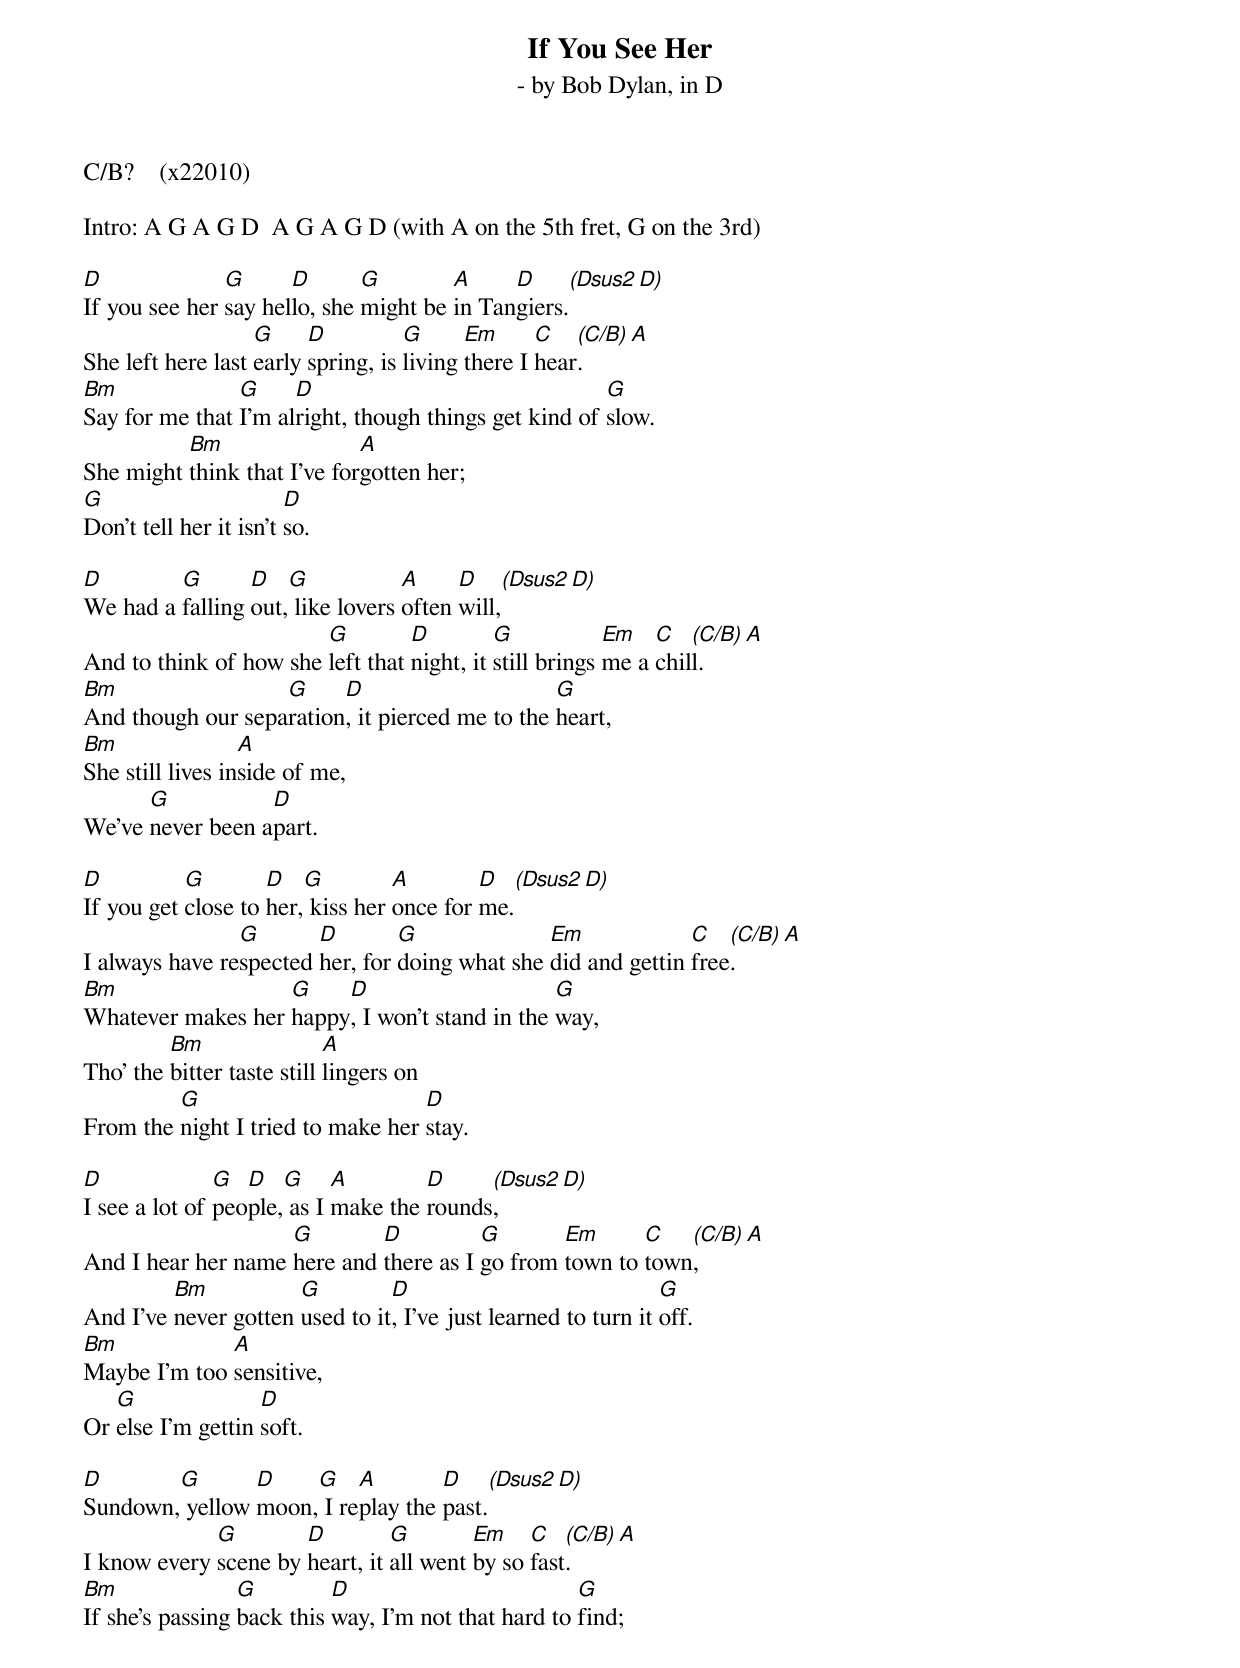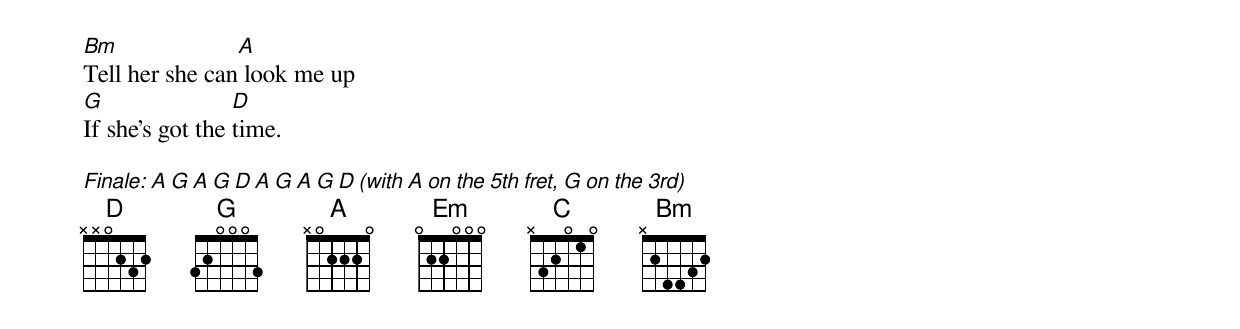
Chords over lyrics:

If You See Her
 - by Bob Dylan, in D

C/B?    (x22010)

Intro: A G A G D  A G A G D (with A on the 5th fret, G on the 3rd)

D              G      D       G        A     D     (Dsus2 D)
If you see her say hello, she might be in Tangiers.
                   G     D          G      Em      C   (C/B) A
She left here last early spring, is living there I hear.
Bm              G     D                                G
Say for me that I'm alright, though things get kind of slow.
          Bm                 A
She might think that I've forgotten her;
G                       D
Don't tell her it isn't so.

D        G       D   G            A     D     (Dsus2 D)
We had a falling out, like lovers often will,
                        G         D         G            Em   C   (C/B) A
And to think of how she left that night, it still brings me a chill.
Bm                 G     D                      G
And though our separation, it pierced me to the heart,
Bm                A
She still lives inside of me,
      G           D
We've never been apart.

D          G        D   G         A        D     (Dsus2 D)
If you get close to her, kiss her once for me.
                G       D        G              Em             C   (C/B) A
I always have respected her, for doing what she did and gettin free.
Bm                 G    D                      G
Whatever makes her happy, I won't stand in the way,
         Bm                 A
Tho' the bitter taste still lingers on
         G                         D
From the night I tried to make her stay.

D              G  D   G     A        D     (Dsus2 D)
I see a lot of people, as I make the rounds,
                    G        D          G       Em      C   (C/B) A
And I hear her name here and there as I go from town to town,
         Bm           G         D                              G
And I've never gotten used to it, I've just learned to turn it off.
Bm            A
Maybe I'm too sensitive,
   G               D
Or else I'm gettin soft.

D       G       D    G    A        D     (Dsus2 D)
Sundown, yellow moon, I replay the past.
             G        D         G        Em    C   (C/B) A
I know every scene by heart, it all went by so fast.
Bm               G         D                         G
If she's passing back this way, I'm not that hard to find;
Bm              A
Tell her she can look me up
G                D
If she's got the time.

Finale: A G A G D  A G A G D (with A on the 5th fret, G on the 3rd)
